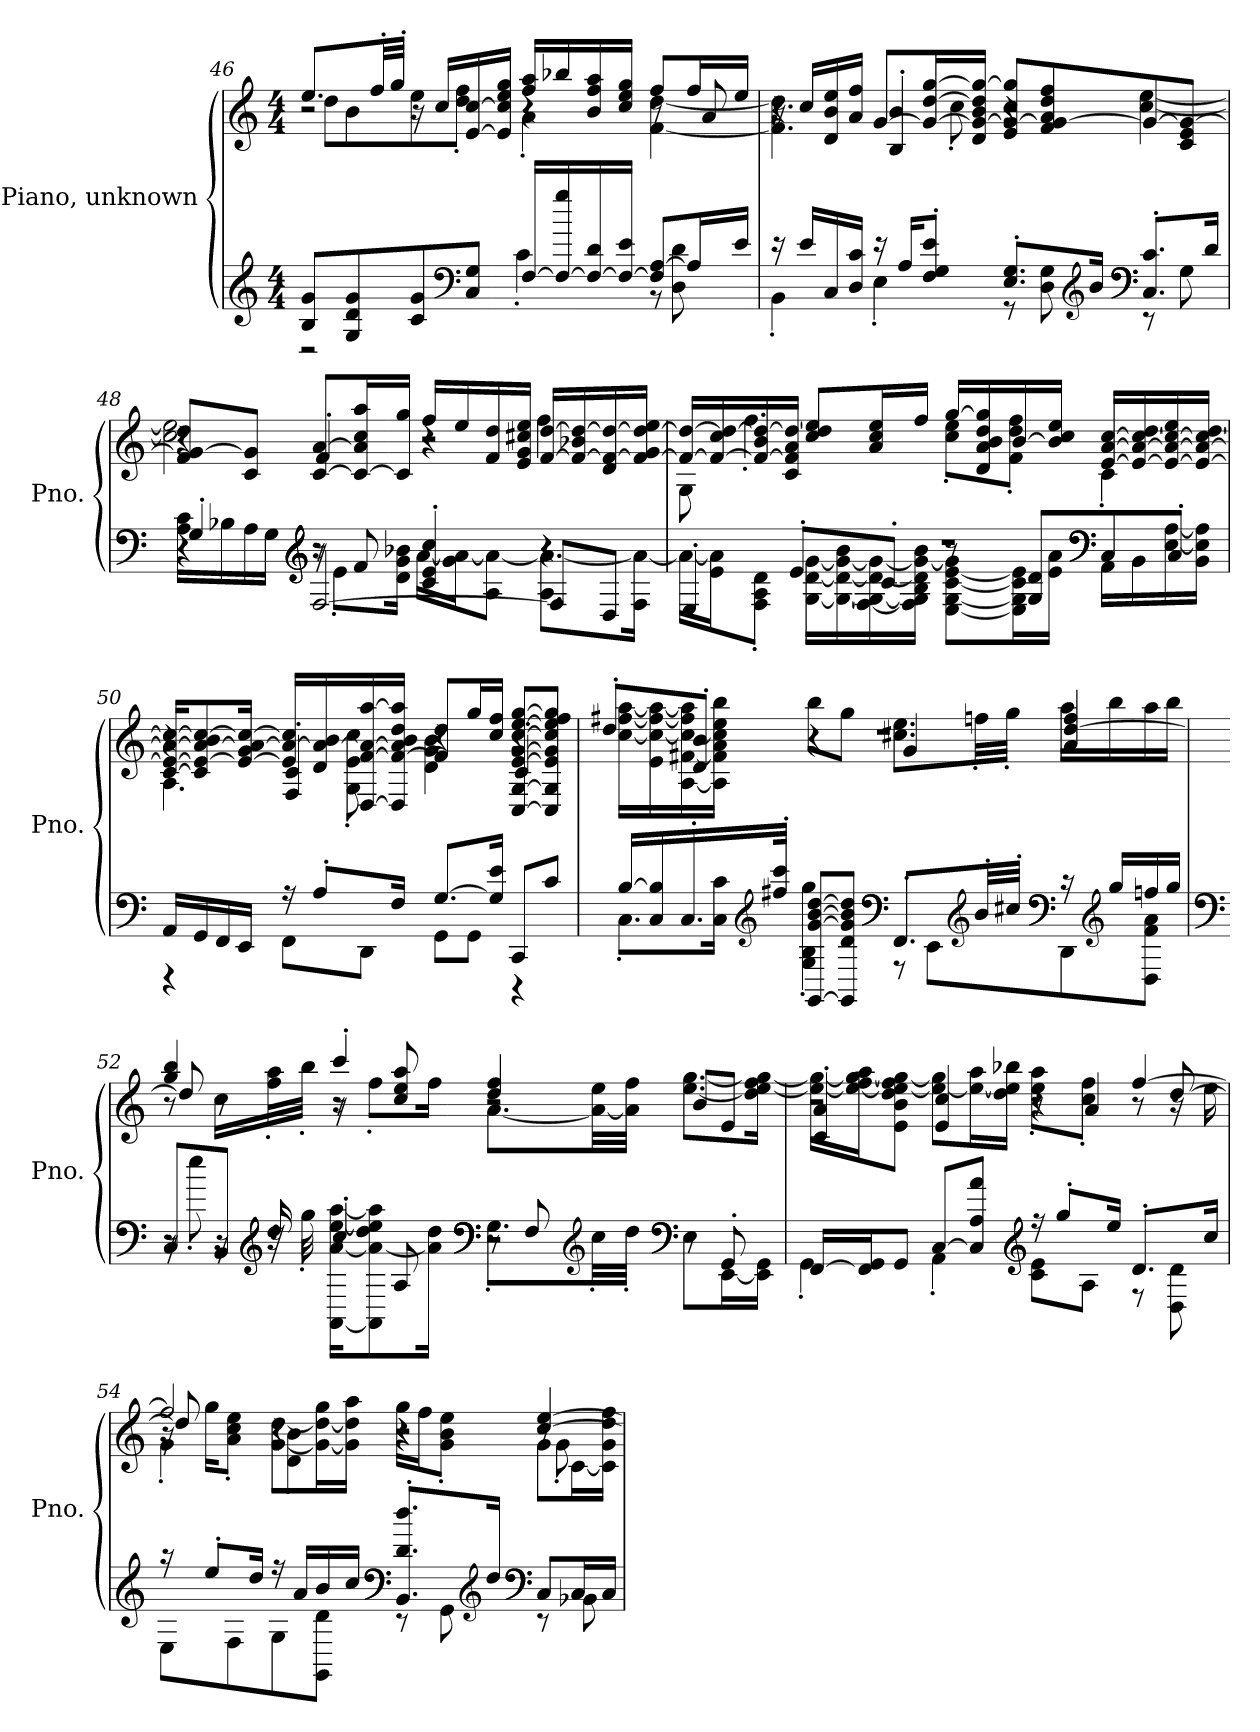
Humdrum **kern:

**kern	**kern
*part1	*part1
*staff2	*staff1
*I"Piano, unknown	*
*I'Pno.	*
!!LO:PB:g=z
*clefG2	*clefG2
*k[]	*k[]
*M4/4	*M4/4
=46	=46
*^	*^
*	*	*	*^
8B/ 8g/L	2r	8.ee/L	8dd\L	2r
8G/ 8d/ 8g/	.	.	8b\	.
.	.	32ff'/LL	.	.
.	.	32gg'/JJJ	.	.
8c/ 8g/	.	16r	8ee\	.
.	.	16cc/LL	.	.
*clefF4	*	*	*	*
8C/ 8G/J	.	[16e/ [16cc/	8dd\' 8ff\'J	.
.	.	16e/] 16cc/] 16ee/ 16gg/JJ	.	.
[16F/LL	4c'\	16ff/ 16aa/LL	4a'\	4r
16F/_ 16gg/	.	16bb-X/	.	.
16F/_ 16d/	.	16b/ 16ff/ 16aa/	.	.
16F/_ 16e/JJ	.	16cc/ 16ee/ 16gg/JJ	.	.
8F/] [8A/L	8r	8ff/L	[4f\ [4dd\	8r
16A/L]	8D\ 8d\	16ff/L	.	8a/
16e/JJ	.	16ee/JJ	.	.
=47	=47	=47	=47	=47
16r	4BB'\	16r	4.f\] 4.dd\]	4r
16e/LL	.	16cc/LL	.	.
16C/	.	16d/ 16b/ 16ee/	.	.
16D/ 16c/JJ	.	16a/ 16ff/JJ	.	.
16r	4E'\	[8g/L	.	4B/' 4b/'
16A/KL	.	.	.	.
8F/' 8G/' 8e/'J	.	16g/_ [16dd/ [16gg/L	8cc'\	.
.	.	16d/ 16g/_ 16b/ 16dd/] 16gg/_JJ	.	.
8.E/' 8.G/'L	8r	8e/ 8g/_ 8cc/ 8gg/]L	4r	2r
.	8D\ 8G\	8f/ 8g/_ 8a/ 8dd/ 8ff/	.	.
*clefG2	*	*	*	*
16b/Jk	.	.	.	.
*clefF4	*	*	*	*
8.C/' 8.c/'L	8r	8g/_	[4cc\ [4ee\	.
.	8G\	8c/ 8e/ 8g/_J	.	.
16d/Jk	.	.	.	.
!!LO:LB:g=z	!!	!!
=48	=48	=48	=48	=48
*	*^	*	*	*
4r	16A\ 16c\LL	4G'/	8f/ 8g/_ 8dd/L	2cc\] 2ee\]	4r
.	16B-X\	.	.	.	.
.	16A\	.	8c/ 8g/]J	.	.
.	16G\JJ	.	.	.	.
*clefG2	*	*	*	*	*
8r	16r	[2F/	[8c/ [8a/L	.	4f'/
.	8e'\L	.	.	.	.
8f/	.	.	16c/_ 16a/] 16cc/ 16aa/L	.	.
.	16d\ 16g\ 16b-X\Jk	.	16c/] 16gg/JJ	.	.
4c/' 4e/' 4cc/'	[16a\LL	.	16ff/LL	4r	2r
.	16g\ 16a\_J	.	16ee/	.	.
.	8A\ 8a\_J	.	16f/ 16dd/	.	.
.	.	.	16e/ 16g/ 16cc#X/ 16ee/JJ	.	.
4r	8.A\ 8.a\_L	8F/L]	[16f/ [16dd/LL	4ff\	.
.	.	.	16f/_ 16b-X/ 16dd/_	.	.
.	.	8D/J	16d/ 16f/_ 16dd/_	.	.
.	16F\ 16a\_Jk	.	16f/_ 16g/ 16dd/_ 16ee/JJ	.	.
*	*	*	*	*v	*v
!!LO:LB:g=z
=49	=49	=49	=49	=49
1r	16a\LL_	4E'/	16f/_ 16dd/_LL	8G\
.	16e\ 16a\]J	.	16f/_ 16cc/ 16dd/_	.
.	8F\' 8A\' 8d\'J	.	16f/_ 16b/ 16dd/_	4.ff'\
.	.	.	16c/ 16f/] 16a/ 16dd/_JJ	.
.	[16G\ [16d\ [16g\LL	8e'/L	8cc/ 8dd/] 8ee/L	.
.	16G\_ 16d\_ 16g\_ 16b\	.	.	.
.	[16F\ 16G\_ 16d\_ 16g\_	8c'/J	16a/ 16cc/ 16ee/L	.
.	16F\] 16G\] 16B\ 16d\] 16g\_ 16b\JJ	.	16ff/JJ	.
.	[8E\ [8G\ [8c\ [8e\ 8g\]L	8r	[16gg/LL	8cc\' 8ee\'L
.	.	.	16d/ 16a/ 16b/ 16dd/ 16gg/]	.
.	16E\] 16G\] 16c\] 16e\]L	8G/ 8d/L	[16b/	8f\' 8dd\' 8ff\'J
.	16e\ 16a\JJ	.	16b/] 16cc/ 16ee/JJ	.
*clefF4	*	*	*	*
.	16AA\LL	8C/	[16e/ [16a/ [16cc/LL	4c'\
.	16BB\	.	16e/_ 16a/_ 16cc/_ 16dd/	.
.	[16E\ [16A\	8C'/J	16e/_ 16a/_ 16cc/_ 16ee/	.
.	16BB\ 16E\] 16A\]JJ	.	16e/_ 16a/_ 16cc/_ 16dd/JJ	.
*	*v	*v	*	*
!!LO:LB:g=z
=50	=50	=50	=50
*	*	*	*^
16AA/LL	4r	[16c/ 16e/_ 16a/_ 16cc/_KL	4.A\	4r
16GG/	.	8c/] 8e/_ 8a/_ 8b/ 8cc/_	.	.
16FF/	.	.	.	.
16EE/JJ	.	16e/_ 16g/ 16a/_ 16cc/_Jk	.	.
16r	8FF\L	16e/] 16a/_ 16cc/]LL	.	4F/' 4c/'
8A'/L	.	16d/ 16a/_ 16b/	.	.
.	8DD\J	[16D/ [16f/ 16a/_ [16aa/	8G\' 8e\' 8cc\'	.
16F/Jk	.	16D/] 16f/_ 16a/] 16b/ 16dd/ 16aa/]JJ	.	.
[8.G/L	8GG\L	8f/] 8dd/L	4d\ 4g\ 4b\	4r
.	8GG\J	16gg/L	.	.
16G/] 16e/Jk	.	16cc/ 16ff/JJ	.	.
8CC/L	4r	[8C/ [8G/ [8e/ [8g/ [8cc/ [8ee/ [8gg/L	4r	4c'/
8c/J	.	8C/] 8G/] 8e/] 8g/] 8cc/] 8ee/] 8ff/ 8gg/]J	.	.
!!LO:LB:g=z	!!	!!
=51	=51	=51	=51	=51
[16B/LL	8.C'\L	1r	[16cc\ [16ff#X\ [16aa\LL	8dd'/L
16C/ 16B/]	.	.	16e\ 16cc\_ 16ff#\_ 16aa\_	.
16.C'/	.	.	[16A\ [16f#X\ 16cc\_ 16ff#\] 16aa\]	8d/' 8b/'J
.	16C\ 16c\Jk	.	16A\] 16f#\] 16a\ 16cc\] 16ee\ 16bb\JJ	.
*clefG2	*	*	*	*
32ff#X/' 32ccc/'JJk	.	.	.	.
[8GG/ [8g/ [8b/ [8dd/L	4G\' 4B\' 4gg\'	.	8bb\L	4r
8GG/] 8d/ 8g/] 8b/] 8dd/]J	.	.	8gg\J	.
*clefF4	*	*	*	*
8.FF'/L	8r	.	8.cc#X\ 8.ee\L	4g/
.	8EE\L	.	.	.
*clefG2	*	*	*	*
32b'/LL	.	.	32ffn'\LL	.
32cc#X'/JJJ	.	.	32gg'\JJJ	.
*clefF4	*	*	*	*
16r	8DD\	.	16aa\LL	4a/ [4dd/ 4ff/
*clefG2	*	*	*	*
16gg/LL	.	.	16bb\	.
16ffn/	8D\ 8f\ 8a\J	.	16aa\	.
16gg/JJ	.	.	16bb\JJ	.
*v	*v	*	*	*
!!LO:LB:g=z	!!	!!
=52	=52	=52	=52
*clefF4	*	*	*
*^	*	*	*
*	*^	*	*	*
8r	16r	8C/L	4gg/ 4bb/	8r	8dd/]
.	8ee'\	.	.	.	.
16r	.	8BB/J	.	16cc\LL	8r
*clefG2	*	*	*	*	*
16dd/	32r	.	.	32ff\' 32aa\'L	.
.	32gg'\	.	.	32bb'\JJJ	.
4cc'/	[16AA\ [16a\ [16ee\ [16aa\KL	8r	4ccc'/	16r	8r
.	8AA\] 8a\_ 8dd\ 8ee\] 8aa\]	.	.	8ff'\L	.
.	.	8A/	.	.	8cc/ 8ee/ 8aa/
.	16a\] 16dd\Jk	.	.	16ff\Jk	.
*clefF4	*	*	*	*	*
2r	8.G'\L	8r	2r	[8.a\L	4dd/ 4ff/
.	.	8F/	.	.	.
*clefG2	*	*	*	*	*
.	32cc'\LL	.	.	32a\_ 32ee\LL	.
.	32dd'\JJJ	.	.	32a\] 32ff\JJJ	.
*clefF4	*	*	*	*	*
.	8E\L	8r	.	[8.ee\ [8.gg\L	8b/L
.	[16EE\L	8GG'/	.	.	8e/J
.	16EE\] 16GG\JJ	.	.	16dd\ 16ee\_ 16ff\ 16gg\_Jk	.
*	*v	*v	*	*	*
!!LO:PB:g=z	!!	!!
=53	=53	=53	=53	=53
[16FF/LL	4GG'\	2r	16ee\_ 16gg\_LL	4c/' 4a/'
16FF/] 16GG/J	.	.	16ee\_ 16ff\ 16gg\_ 16aa\J	.
8GG/J	.	.	8e\ 8b\ 8dd\ 8ee\_ 8ff\ 8gg\_J	.
[8C/L	4AA'\	.	8ee\_ 8gg\]L	4e/ 4cc/
8C/] 8A/ 8a/J	.	.	16ee\_ 16aa\L	.
.	.	.	16dd\ 16ee\] 16bb-X\JJ	.
*clefG2	*	*	*	*
16r	8c\ 8e\L	4r	8ee\' 8aa\'L	8r
8gg'/L	.	.	.	.
.	8A\J	.	8cc\' 8ff\'J	4a/
16ee/Jk	.	.	.	.
8.d'/L	8r	[4ff/	8r	.
.	8D\ 8d\	.	16r	[8dd/
16cc/Jk	.	.	16ee\	.
=54	=54	=54	=54	=54
*	*	*	*	*^
16r	8E\L	2ff/]	16r	8dd/]	4g'\
8ee'/L	.	.	16gg\KL	.	.
.	8F\	.	8a\' 8cc\' 8ee\'J	8r	.
16dd/Jk	.	.	.	.	.
16r	8G\	.	[8g\ [8dd\L	4r	4d\' 4b\'
16a/LL	.	.	.	.	.
16b/	8GG\ 8d\J	.	16g\_ 16dd\_ 16gg\L	.	.
16cc/JJ	.	.	16g\] 16dd\] 16aa\JJ	.	.
*clefF4	*	*	*	*	*
8.BB/' 8.d/' 8.dd/'L	8r	2r	16gg\LL	4r	4r
.	.	.	16ff\J	.	.
.	8GG\	.	8g\' 8b\' 8ee\'J	.	.
*clefG2	*	*	*	*	*
16dd/Jk	.	.	.	.	.
*clefF4	*	*	*	*	*
8C/L	8r	.	8g\L	[4cc/ [4ee/	8r
16C/L	8BB-X\	.	[16c\L	.	8g'\
16C/JJ	.	.	16c\] 16g\ 16dd\ 16ff\JJ	.	.
*v	*v	*	*	*	*
*	*v	*v	*v	*v
=	=
*-	*-
